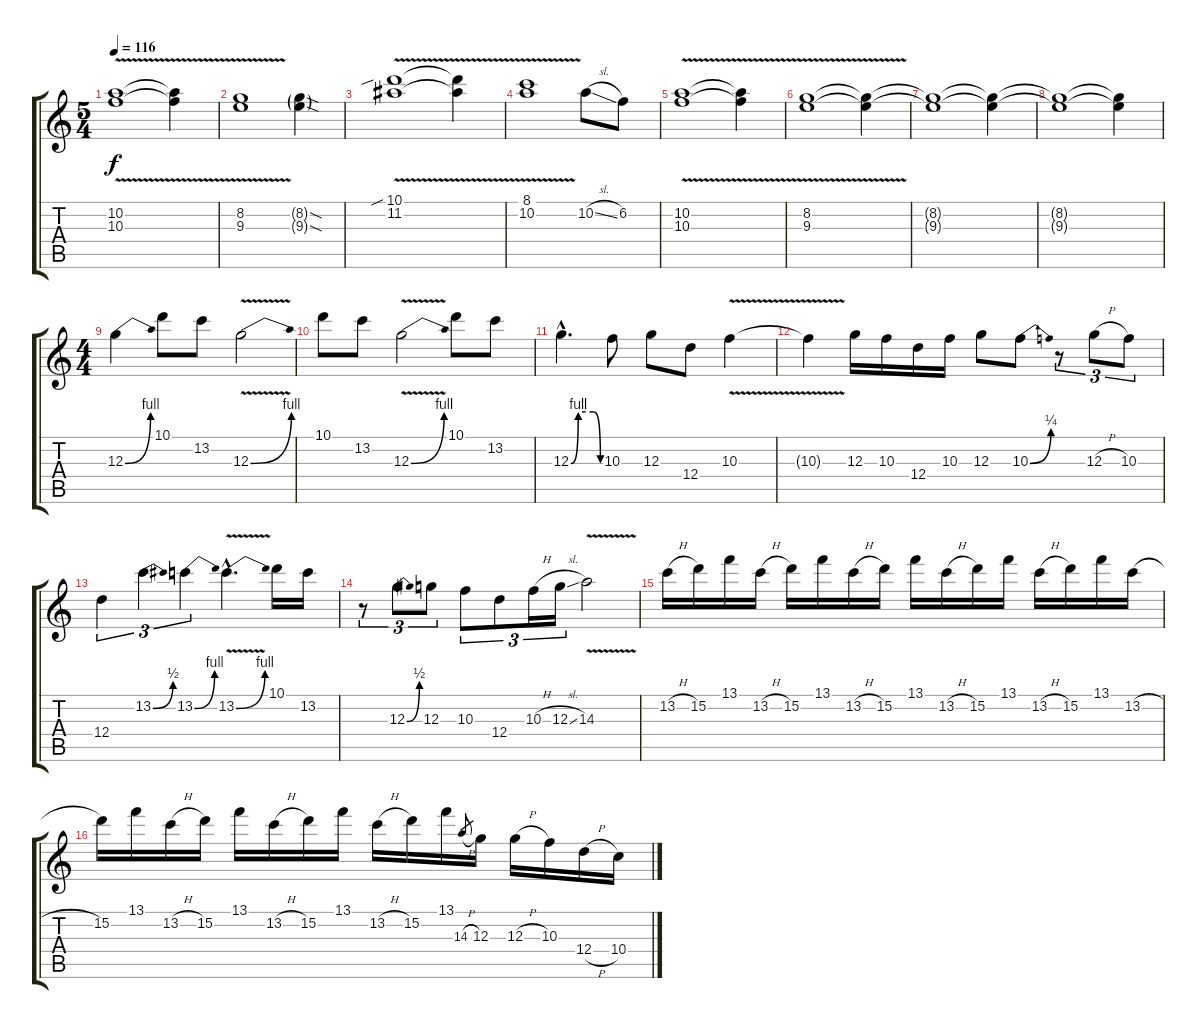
\track "" {instrument distortionguitar}
\staff {score tabs}
\tuning (E4 B3 G3 D3 A2 E2) {hide}
\ts (5 4)
\tempo 116
\clef g2
\ks c
(10.2{v} 10.3{v}).1{dy f} (10.2{t} 10.3{t}).4 |
(8.2{v} 9.3{v}).1 (8.2{sod g} 9.3{sod g}).4 |
(10.1{v sib} 11.2).1 (10.1{t} 11.2{t}).4 |
(8.1 10.2{v}).1 10.2{sl}.8 6.2.8 |
(10.2{v} 10.3).1 (10.2{t} 10.3{t}).4 |
(8.2{v} 9.3).1 (8.2{t} 9.3{t}).4 |
(8.2{t} 9.3{t}).1 (8.2{t} 9.3{t}).4 |
(8.2{t} 9.3{t}).1 (8.2{t} 9.3{t}).4 |
\ts (4 4)
12.3{be (bend 0 0 60 4)}.4 10.1.8 13.2.8 12.3{be (bend 0 0 60 4) v}.2 |
10.1.8 13.2.8 12.3{be (bend 0 0 60 4) v}.2 10.1.8 13.2.8 |
12.3{be (custom 0 0 15 4 30 4 45 4 60 0) hac}.4{d} 10.3.8 12.3.8 12.4.8 10.3{v}.4 |
10.3{t}.4 12.3.16 10.3.16 12.4.16 10.3.16 12.3.8 10.3{be (bend 0 0 60 1)}.8 r.8{tu (3 2)} 12.3{h}.8{tu (3 2)} 10.3.8{tu (3 2)} |
12.4.4{tu (3 2)} 13.2{be (bend 0 0 60 2)}.4{tu (3 2)} 13.2{be (bend 0 0 60 4)}.4{tu (3 2)} 13.2{be (bend 0 0 60 4) v hac}.4{d} 10.1.16 13.2.16 |
r.8{tu (3 2)} 12.3{be (bend 0 0 60 2)}.8{tu (3 2)} 12.3.8{tu (3 2)} 10.3.8{tu (3 2)} 12.4.8{tu (3 2)} 10.3{h}.16{tu (3 2)} 12.3{sl}.16{tu (3 2)} 14.3{v}.2 |
13.2{h}.16 15.2.16 13.1.16 13.2{h}.16 15.2.16 13.1.16 13.2{h}.16 15.2.16 13.1.16 13.2{h}.16 15.2.16 13.1.16 13.2{h}.16 15.2.16 13.1.16 13.2{h}.16 |
15.2.16 13.1.16 13.2{h}.16 15.2.16 13.1.16 13.2{h}.16 15.2.16 13.1.16 13.2{h}.16 15.2.16 13.1.16 14.3{h}.8{gr} 12.3.16 12.3{h}.16 10.3.16 12.4{h}.16 10.4.16
